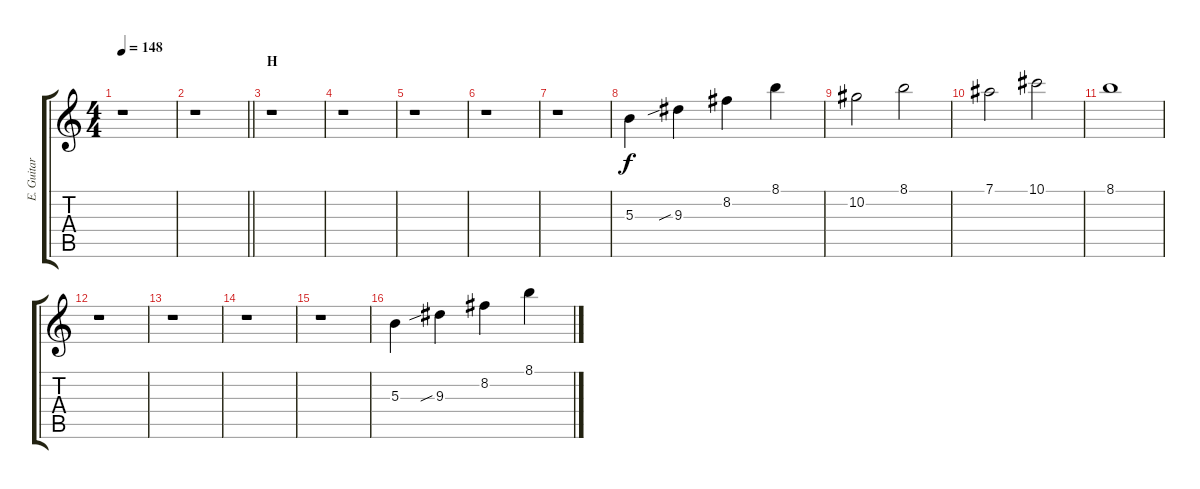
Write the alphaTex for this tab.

\track ("E. Guitar V" "E. Guitar ") {instrument overdrivenguitar}
\staff {score tabs}
\tuning (Eb4 Bb3 Gb3 Db3 Ab2 Eb2) {hide}
\ts (4 4)
\tempo 148
\clef g2
\ks c
r.1{dy f} |
\barLineRight lightlight
r.1 |
\section ("" "H")
r.1 |
r.1 |
r.1 |
r.1 |
r.1 |
5.3.4 9.3{sib}.4 8.2.4 8.1.4 |
10.2.2 8.1.2 |
7.1.2 10.1.2 |
8.1.1 |
r.1 |
r.1 |
r.1 |
r.1 |
5.3.4 9.3{sib}.4 8.2.4 8.1.4
